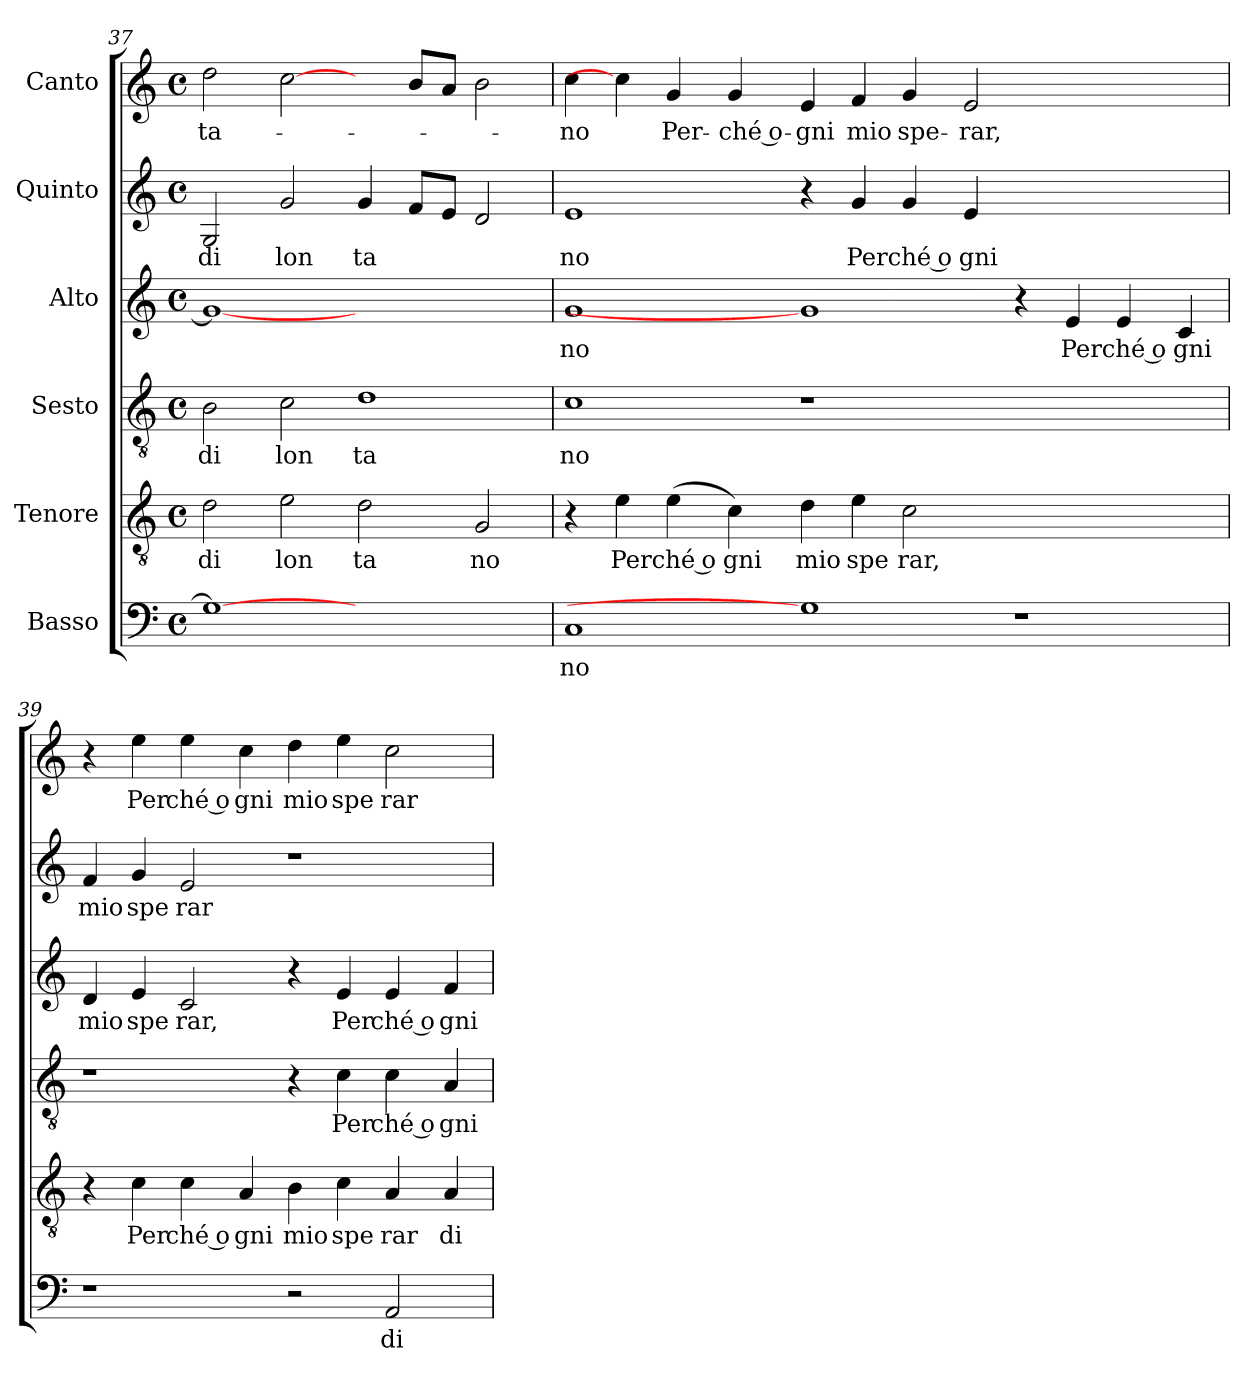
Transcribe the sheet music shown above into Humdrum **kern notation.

**kern	**text	**kern	**text	**kern	**text	**kern	**text	**kern	**text	**kern	**text
*part6	*part6	*part5	*part5	*part4	*part4	*part3	*part3	*part2	*part2	*part1	*part1
*staff6	*staff6	*staff5	*staff5	*staff4	*staff4	*staff3	*staff3	*staff2	*staff2	*staff1	*staff1
*I"Basso	*	*I"Tenore	*	*I"Sesto	*	*I"Alto	*	*I"Quinto	*	*I"Canto	*
*clefF4	*	*clefGv2	*	*clefGv2	*	*clefG2	*	*clefG2	*	*clefG2	*
*M4/4	*	*M4/4	*	*M4/4	*	*M4/4	*	*M4/4	*	*M4/4	*
*met(c)	*	*met(c)	*	*met(c)	*	*met(c)	*	*met(c)	*	*met(c)	*
=37	=37	=37	=37	=37	=37	=37	=37	=37	=37	=37	=37
!	!	!	!LO:LY:b:cj	!	!LO:LY:b:cj	!	!	!	!LO:LY:b:cj	!	!LO:LY:b:cj
1G_	.	2d\	di	2B\	di	1g_	.	2G/	di	2dd\	-ta-
!	!	!	!LO:LY:b:cj	!	!LO:LY:b:cj	!	!	!	!LO:LY:b:cj	!	!
.	.	2e\	lon	2c\	lon	.	.	2g/	lon	[2cc\	.
!	!	!	!LO:LY:b:cj	!	!LO:LY:b:cj	!	!	!	!LO:LY:b:cj	!	!
1ryy	.	2d\	ta	1d	ta	1ryy	.	4g/	ta	4ryy	.
.	.	.	.	.	.	.	.	8f/L	.	8b/L	.
.	.	.	.	.	.	.	.	8e/J	.	8a/J	.
!	!	!	!LO:LY:b:cj	!	!	!	!	!	!	!	!
.	.	2G/	no	.	.	.	.	2d/	.	2b\	.
=38	=38	=38	=38	=38	=38	=38	=38	=38	=38	=38	=38
!	!LO:LY:b:cj	!	!	!	!LO:LY:b:cj	!	!LO:LY:b:cj	!	!LO:LY:b:cj	!	!LO:LY:b:cj
1C	no	4r	.	1c	no	1g	no	1e	no	4cc\	-no
!	!	!	!LO:LY:b:cj	!	!	!	!	!	!	!	!
.	.	4e\	Per	.	.	.	.	.	.	4cc\]	.
!	!	!	!LO:LY:b:rj	!	!	!	!	!	!	!	!LO:LY:b:cj
.	.	(<4e\	ché o	.	.	.	.	.	.	4g/	Per-
!	!	!	!LO:LY:b:cj	!	!	!	!	!	!	!	!LO:LY:b:rj
.	.	4c\)	gni	.	.	.	.	.	.	4g/	-ché o-
!	!	!	!LO:LY:b:cj	!	!	!	!	!	!	!	!LO:LY:b:cj
1G]	.	4d\	mio	1r	.	1g]	.	4r	.	4e/	-gni
!	!	!	!LO:LY:b:cj	!	!	!	!	!	!LO:LY:b:cj	!	!LO:LY:b:cj
.	.	4e\	spe	.	.	.	.	4g/	Per	4f/	mio
!	!	!	!LO:LY:b:cj	!	!	!	!	!	!LO:LY:b:rj	!	!LO:LY:b:cj
.	.	2c\	rar,	.	.	.	.	4g/	ché o	4g/	spe-
!	!	!	!	!	!	!	!	!	!LO:LY:b:cj	!	!LO:LY:b:cj
.	.	.	.	.	.	.	.	4e/	gni	2e/	-rar,
1r	.	1ryy	.	1ryy	.	4r	.	1ryy	.	.	.
!	!	!	!	!	!	!	!LO:LY:b:cj	!	!	!	!
.	.	.	.	.	.	4e/	Per	.	.	2.ryy	.
!	!	!	!	!	!	!	!LO:LY:b:rj	!	!	!	!
.	.	.	.	.	.	4e/	ché o	.	.	.	.
!	!	!	!	!	!	!	!LO:LY:b:cj	!	!	!	!
.	.	.	.	.	.	4c/	gni	.	.	.	.
!!LO:PB:g=z
=39	=39	=39	=39	=39	=39	=39	=39	=39	=39	=39	=39
!	!	!	!	!	!	!	!LO:LY:b:cj	!	!LO:LY:b:cj	!	!
1r	.	4r	.	1r	.	4d/	mio	4f/	mio	4r	.
!	!	!	!LO:LY:b:cj	!	!	!	!LO:LY:b:cj	!	!LO:LY:b:cj	!	!LO:LY:b:cj
.	.	4c\	Per	.	.	4e/	spe	4g/	spe	4ee\	Per
!	!	!	!LO:LY:b:rj	!	!	!	!LO:LY:b:cj	!	!LO:LY:b:cj	!	!LO:LY:b:rj
.	.	4c\	ché o	.	.	2c/	rar,	2e/	rar	4ee\	ché o
!	!	!	!LO:LY:b:cj	!	!	!	!	!	!	!	!LO:LY:b:cj
.	.	4A/	gni	.	.	.	.	.	.	4cc\	gni
!	!	!	!LO:LY:b:cj	!	!	!	!	!	!	!	!LO:LY:b:cj
2r	.	4B\	mio	4r	.	4r	.	1r	.	4dd\	mio
!	!	!	!LO:LY:b:cj	!	!LO:LY:b:cj	!	!LO:LY:b:cj	!	!	!	!LO:LY:b:cj
.	.	4c\	spe	4c\	Per	4e/	Per	.	.	4ee\	spe
!	!LO:LY:b:cj	!	!LO:LY:b:cj	!	!LO:LY:b:rj	!	!LO:LY:b:rj	!	!	!	!LO:LY:b:cj
2AA/	di	4A/	rar	4c\	ché o	4e/	ché o	.	.	2cc\	rar
!	!	!	!LO:LY:b:cj	!	!LO:LY:b:cj	!	!LO:LY:b:cj	!	!	!	!
.	.	4A/	di	4A/	gni	4f/	gni	.	.	.	.
=	=	=	=	=	=	=	=	=	=	=	=
*-	*-	*-	*-	*-	*-	*-	*-	*-	*-	*-	*-
